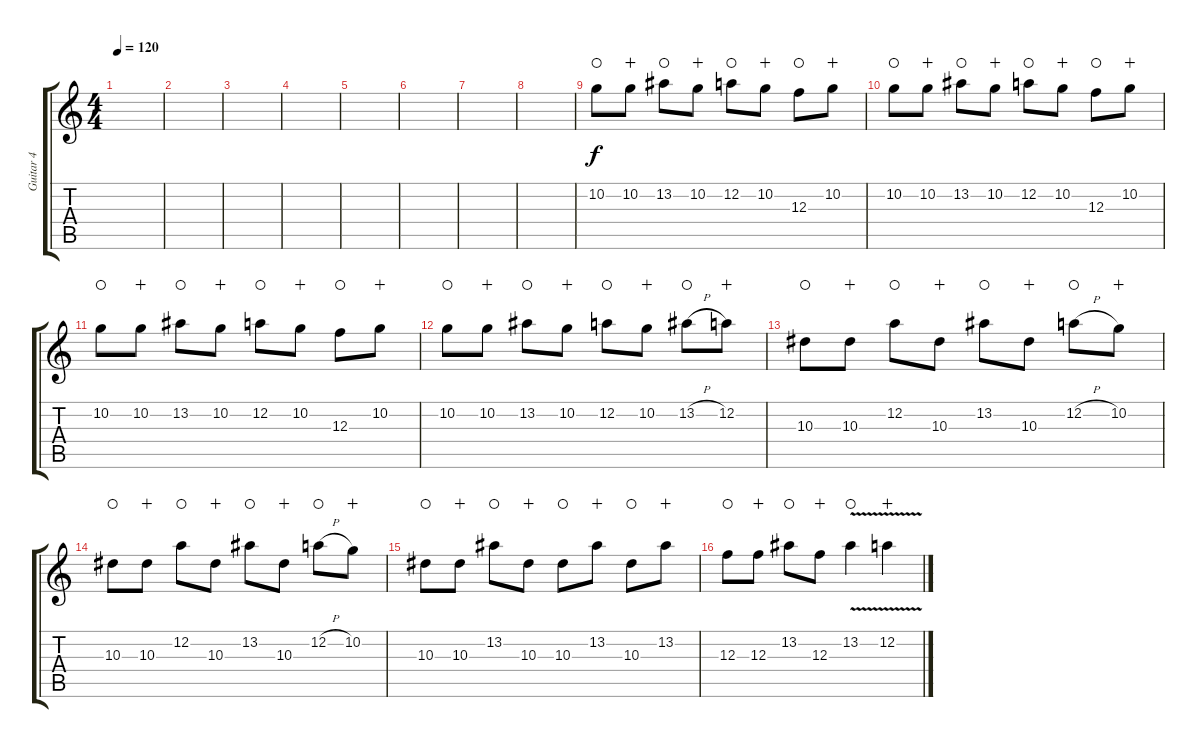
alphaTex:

\track ("Guitar 4" "Guitar 4") {instrument distortionguitar}
\staff {score tabs}
\tuning (D4 A3 F3 C3 G2 C2) {hide}
\ts (4 4)
\tempo 120
\clef g2
\ks c
|
|
|
|
|
|
|
|
10.2.8{waho} 10.2.8{wahc} 13.2.8{waho} 10.2.8{wahc} 12.2.8{waho} 10.2.8{wahc} 12.3.8{waho} 10.2.8{wahc} |
10.2.8{waho} 10.2.8{wahc} 13.2.8{waho} 10.2.8{wahc} 12.2.8{waho} 10.2.8{wahc} 12.3.8{waho} 10.2.8{wahc} |
10.2.8{waho} 10.2.8{wahc} 13.2.8{waho} 10.2.8{wahc} 12.2.8{waho} 10.2.8{wahc} 12.3.8{waho} 10.2.8{wahc} |
10.2.8{waho} 10.2.8{wahc} 13.2.8{waho} 10.2.8{wahc} 12.2.8{waho} 10.2.8{wahc} 13.2{h}.8{waho} 12.2.8{wahc} |
10.3.8{waho} 10.3.8{wahc} 12.2.8{waho} 10.3.8{wahc} 13.2.8{waho} 10.3.8{wahc} 12.2{h}.8{waho} 10.2.8{wahc} |
10.3.8{waho} 10.3.8{wahc} 12.2.8{waho} 10.3.8{wahc} 13.2.8{waho} 10.3.8{wahc} 12.2{h}.8{waho} 10.2.8{wahc} |
10.3.8{waho} 10.3.8{wahc} 13.2.8{waho} 10.3.8{wahc} 10.3.8{waho} 13.2.8{wahc} 10.3.8{waho} 13.2.8{wahc} |
12.3.8{waho} 12.3.8{wahc} 13.2.8{waho} 12.3.8{wahc} 13.2{v}.4{waho} 12.2{v}.4{wahc}
